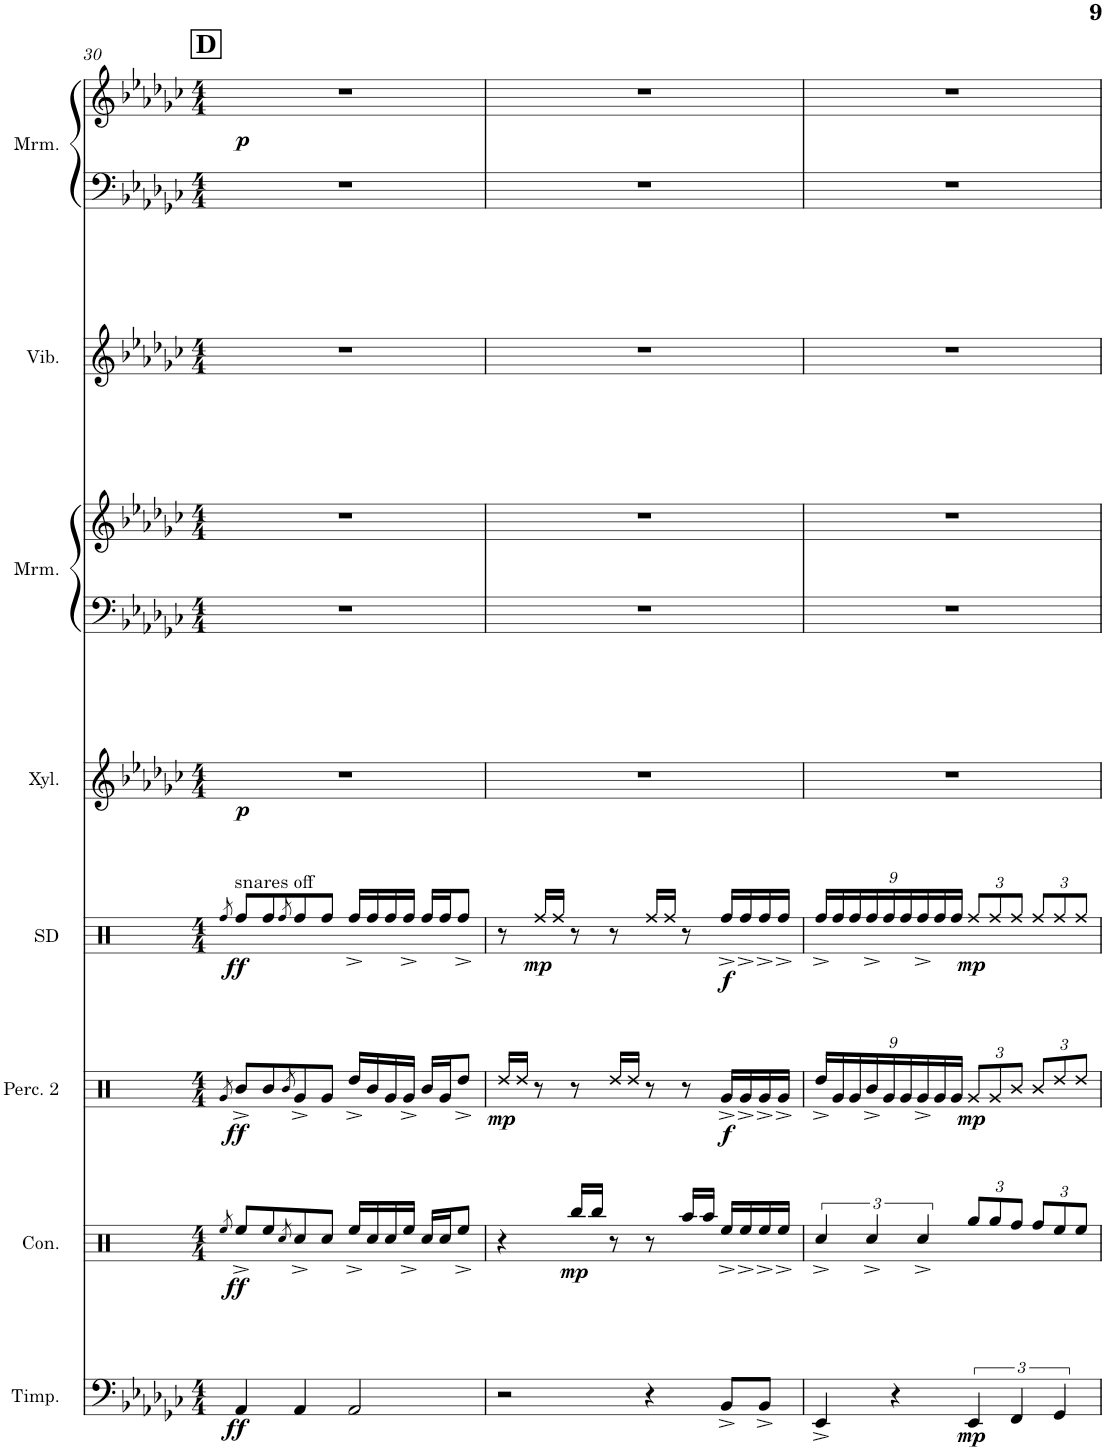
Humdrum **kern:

**kern	**dynam	**kern	**dynam	**kern	**dynam	**kern	**dynam	**kern	**dynam	**kern	**kern	**kern	**kern	**kern	**dynam
*part8	*part8	*part7	*part7	*part6	*part6	*part5	*part5	*part4	*part4	*part3	*part3	*part2	*part1	*part1	*part1
*staff10	*staff10	*staff9	*staff9	*staff8	*staff8	*staff7	*staff7	*staff6	*staff6	*staff5	*staff4	*staff3	*staff2	*staff1	*staff1/2
*I"Timpani	*	*I"Percussion 3	*	*I"Percussion 2	*	*I"Percussion 1	*	*I"Xylophone	*	*I"Marimba	*	*I"Vibraphone	*I"Marimba	*	*
*I'Timp.	*	*I'Perc. 3	*	*I'Perc. 2	*	*I'Perc. 1	*	*I'Xyl.	*	*I'Mrm.	*	*I'Vib.	*I'Mrm.	*	*
!!LO:PB:g=z
*clefF4	*	*clefX	*	*clefX	*	*clefX	*	*clefG2	*	*clefF4	*clefG2	*clefG2	*clefF4	*clefG2	*
*	*	*	*	*	*	*	*	*Trd-7c-12	*	*	*	*	*	*	*
*k[b-e-a-d-g-c-]	*	*k[]	*	*k[]	*	*k[]	*	*k[b-e-a-d-g-c-]	*	*k[b-e-a-d-g-c-]	*k[b-e-a-d-g-c-]	*k[b-e-a-d-g-c-]	*k[b-e-a-d-g-c-]	*k[b-e-a-d-g-c-]	*
*M4/4	*	*M4/4	*	*M4/4	*	*M4/4	*	*M4/4	*	*M4/4	*M4/4	*M4/4	*M4/4	*M4/4	*
!!LO:REH:place=s1:a:B:cj:fs=14:t=D
=30	=30	=30	=30	=30	=30	=30	=30	=30	=30	=30	=30	=30	=30	=30	=30
.	.	8qRee/	.	8qRg/	.	8qRff/	.	.	.	.	.	.	.	.	.
!	!	!	!	!	!	!LO:TX:a:t=snares off	!	!	!	!	!	!	!	!	!
!	!LO:DY:b	!	!LO:DY:b	!	!LO:DY:b	!	!LO:DY:b	!	!LO:DY:b	!	!	!	!	!	!LO:DY:b
4AA-/	ff	8Ree^/L	ff	8R^/L	ff	8Rff/L	ff	1r	p	1r	1r	1r	1r	1r	p
.	.	8Ree/	.	8R/	.	8Rff/	.	.	.	.	.	.	.	.	.
.	.	8qRcc/	.	8qR/	.	8qRff/	.	.	.	.	.	.	.	.	.
4AA-/	.	8Rcc^/	.	8Rg^/	.	8Rff/	.	.	.	.	.	.	.	.	.
.	.	8Rcc/J	.	8Rg/J	.	8Rff/J	.	.	.	.	.	.	.	.	.
2AA-/	.	16Ree^/LL	.	16Rdd^/LL	.	16Rff^/LL	.	.	.	.	.	.	.	.	.
.	.	16Rcc/	.	16R/	.	16Rff/	.	.	.	.	.	.	.	.	.
.	.	16Rcc/	.	16Rg/	.	16Rff/	.	.	.	.	.	.	.	.	.
.	.	16Ree^/JJ	.	16Rg^/JJ	.	16Rff^/JJ	.	.	.	.	.	.	.	.	.
.	.	16Rcc/LL	.	16R/LL	.	16Rff/LL	.	.	.	.	.	.	.	.	.
.	.	16Rcc/J	.	16Rg/J	.	16Rff/J	.	.	.	.	.	.	.	.	.
.	.	8Ree^/J	.	8Rdd^/J	.	8Rff^/J	.	.	.	.	.	.	.	.	.
=31	=31	=31	=31	=31	=31	=31	=31	=31	=31	=31	=31	=31	=31	=31	=31
!	!	!	!	!	!LO:DY:b	!	!	!	!	!	!	!	!	!	!
2r	.	4r	.	16Rdd/LL	mp	8r	.	1r	.	1r	1r	1r	1r	1r	.
.	.	.	.	16Rdd/JJ	.	.	.	.	.	.	.	.	.	.	.
!	!	!	!	!	!	!	!LO:DY:b	!	!	!	!	!	!	!	!
.	.	.	.	8r	.	16Rff/LL	mp	.	.	.	.	.	.	.	.
.	.	.	.	.	.	16Rff/JJ	.	.	.	.	.	.	.	.	.
!	!	!	!LO:DY:b	!	!	!	!	!	!	!	!	!	!	!	!
.	.	16Rbb/LL	mp	8r	.	8r	.	.	.	.	.	.	.	.	.
.	.	16Rbb/JJ	.	.	.	.	.	.	.	.	.	.	.	.	.
.	.	8r	.	16Rdd/LL	.	8r	.	.	.	.	.	.	.	.	.
.	.	.	.	16Rdd/JJ	.	.	.	.	.	.	.	.	.	.	.
4r	.	8r	.	8r	.	16Rff/LL	.	.	.	.	.	.	.	.	.
.	.	.	.	.	.	16Rff/JJ	.	.	.	.	.	.	.	.	.
.	.	16Raa/LL	.	8r	.	8r	.	.	.	.	.	.	.	.	.
.	.	16Raa/JJ	.	.	.	.	.	.	.	.	.	.	.	.	.
!	!	!	!	!	!LO:DY:b	!	!LO:DY:b	!	!	!	!	!	!	!	!
8BB-^/L	.	16Ree^/LL	.	16Rg^/LL	f	16Rff^/LL	f	.	.	.	.	.	.	.	.
.	.	16Ree^/	.	16Rg^/	.	16Rff^/	.	.	.	.	.	.	.	.	.
8BB-^/J	.	16Ree^/	.	16Rg^/	.	16Rff^/	.	.	.	.	.	.	.	.	.
.	.	16Ree^/JJ	.	16Rg^/JJ	.	16Rff^/JJ	.	.	.	.	.	.	.	.	.
=32	=32	=32	=32	=32	=32	=32	=32	=32	=32	=32	=32	=32	=32	=32	=32
*	*	*	*	*Xbrackettup	*	*Xbrackettup	*	*	*	*	*	*	*	*	*
4EE-^/	.	6Rcc^/	.	18Rdd^/LL	.	18Rff^/LL	.	1r	.	1r	1r	1r	1r	1r	.
.	.	.	.	18Rg/	.	18Rff/	.	.	.	.	.	.	.	.	.
.	.	.	.	18Rg/	.	18Rff/	.	.	.	.	.	.	.	.	.
.	.	6Rcc^/	.	18R^/	.	18Rff^/	.	.	.	.	.	.	.	.	.
.	.	.	.	18Rg/	.	18Rff/	.	.	.	.	.	.	.	.	.
4r	.	.	.	.	.	.	.	.	.	.	.	.	.	.	.
.	.	.	.	18Rg/	.	18Rff/	.	.	.	.	.	.	.	.	.
.	.	6Rcc^/	.	18Rg^/	.	18Rff^/	.	.	.	.	.	.	.	.	.
.	.	.	.	18Rg/	.	18Rff/	.	.	.	.	.	.	.	.	.
.	.	.	.	18Rg/JJ	.	18Rff/JJ	.	.	.	.	.	.	.	.	.
*	*	*Xbrackettup	*	*	*	*	*	*	*	*	*	*	*	*	*
!	!LO:DY:b	!	!	!	!LO:DY:b	!	!LO:DY:b	!	!	!	!	!	!	!	!
6EE-/	mp	12Rgg/L	.	12Rg/L	mp	12Rff/L	mp	.	.	.	.	.	.	.	.
.	.	12Rgg/	.	12Rg/	.	12Rff/	.	.	.	.	.	.	.	.	.
6FF/	.	12Rff/J	.	12R/J	.	12Rff/J	.	.	.	.	.	.	.	.	.
.	.	12Rff/L	.	12R/L	.	12Rff/L	.	.	.	.	.	.	.	.	.
6GG-/	.	12Ree/	.	12Rdd/	.	12Rff/	.	.	.	.	.	.	.	.	.
.	.	12Ree/J	.	12Rdd/J	.	12Rff/J	.	.	.	.	.	.	.	.	.
=	=	=	=	=	=	=	=	=	=	=	=	=	=	=	=
*-	*-	*-	*-	*-	*-	*-	*-	*-	*-	*-	*-	*-	*-	*-	*-
